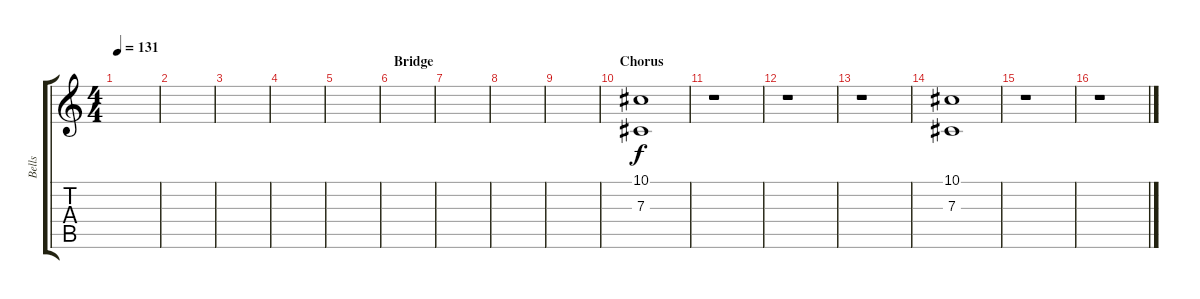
\track ("Bells" "Bells") {instrument tubularbells}
\staff {score tabs}
\tuning (Eb4 Bb3 Gb3 Db3 Ab2 Eb2) {hide}
\ts (4 4)
\tempo 131
\clef g2
\ks c
|
|
|
|
|
\section ("" "Bridge")
|
|
|
|
\section ("" "Chorus")
(10.1 7.3).1 |
r.1 |
r.1 |
r.1 |
(10.1 7.3).1 |
r.1 |
r.1
